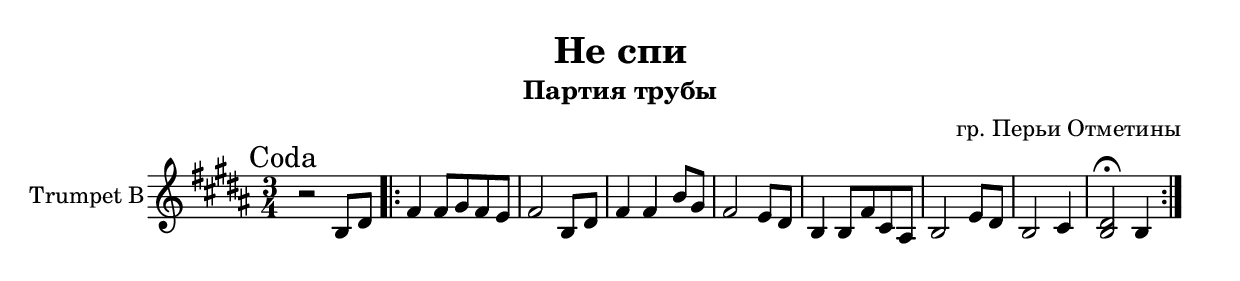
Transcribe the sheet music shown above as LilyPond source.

\version "2.16.2"

\header {
  title="Не спи"
  composer = "гр. Перьи Отметины"
  subtitle = "Партия трубы"
}


TptCoda = {\transpose bes c{
    \key fis \minor
    \time 3/4
    \mark "Coda"
    \relative c''{r2 a8 cis | }
    \repeat volta 2{
      \relative c''{ e4 e8 fis e d | e2 a,8 cis | e4 e a8 fis |
	      e2 d8 cis | a4 a8 e' b gis | a2  d8 cis |
	      a2 b4 | <a cis>2\fermata a4 |
      }
    }
}}

<<
  \new Staff{
    \clef treble
    \set Staff.instrumentName = "Trumpet B"
    \TptCoda
  }
>>
